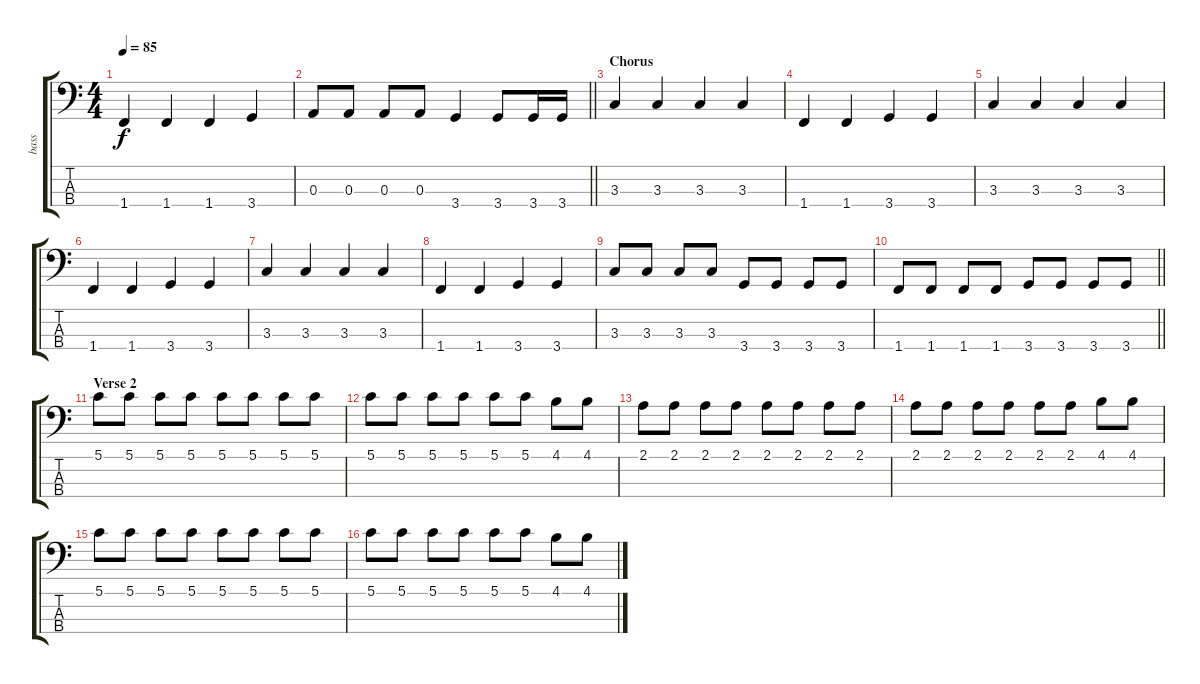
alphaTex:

\track ("bass" "bass") {instrument electricbassfinger}
\staff {score tabs}
\tuning (G2 D2 A1 E1) {hide}
\ts (4 4)
\tempo 85
\clef f4
\ks c
1.4.4{dy f} 1.4.4 1.4.4 3.4.4 |
\barLineRight lightlight
0.3.8 0.3.8 0.3.8 0.3.8 3.4.4 3.4.8 3.4.16 3.4.16 |
\section ("" "Chorus")
3.3.4 3.3.4 3.3.4 3.3.4 |
1.4.4 1.4.4 3.4.4 3.4.4 |
3.3.4 3.3.4 3.3.4 3.3.4 |
1.4.4 1.4.4 3.4.4 3.4.4 |
3.3.4 3.3.4 3.3.4 3.3.4 |
1.4.4 1.4.4 3.4.4 3.4.4 |
3.3.8 3.3.8 3.3.8 3.3.8 3.4.8 3.4.8 3.4.8 3.4.8 |
\barLineRight lightlight
1.4.8 1.4.8 1.4.8 1.4.8 3.4.8 3.4.8 3.4.8 3.4.8 |
\section ("" "Verse 2")
5.1.8 5.1.8 5.1.8 5.1.8 5.1.8 5.1.8 5.1.8 5.1.8 |
5.1.8 5.1.8 5.1.8 5.1.8 5.1.8 5.1.8 4.1.8 4.1.8 |
2.1.8 2.1.8 2.1.8 2.1.8 2.1.8 2.1.8 2.1.8 2.1.8 |
2.1.8 2.1.8 2.1.8 2.1.8 2.1.8 2.1.8 4.1.8 4.1.8 |
5.1.8 5.1.8 5.1.8 5.1.8 5.1.8 5.1.8 5.1.8 5.1.8 |
5.1.8 5.1.8 5.1.8 5.1.8 5.1.8 5.1.8 4.1.8 4.1.8
